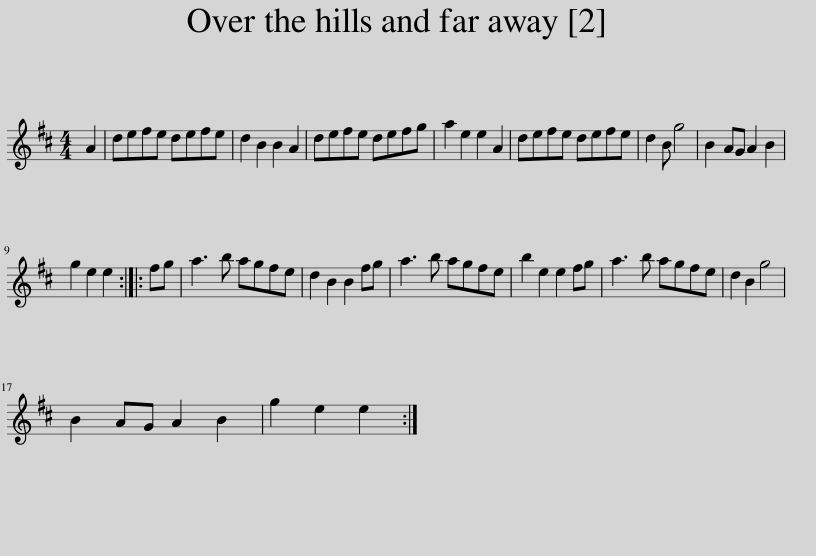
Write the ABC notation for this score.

X:1
L:1/8
M:4/4
I:linebreak $
K:D
V:1 treble
V:1
 A2 | defe defe | d2 B2 B2 A2 | defe defg | a2 e2 e2 A2 | %5
 defe defe | d2 B g4 | B2 AG A2 B2 |$ g2 e2 e2 :: fg | %10
 a3 b agfe | d2 B2 B2 fg | a3 b agfe | b2 e2 e2 fg | a3 b agfe | %15
 d2 B2 g4 |$ B2 AG A2 B2 | g2 e2 e2 :| %18
